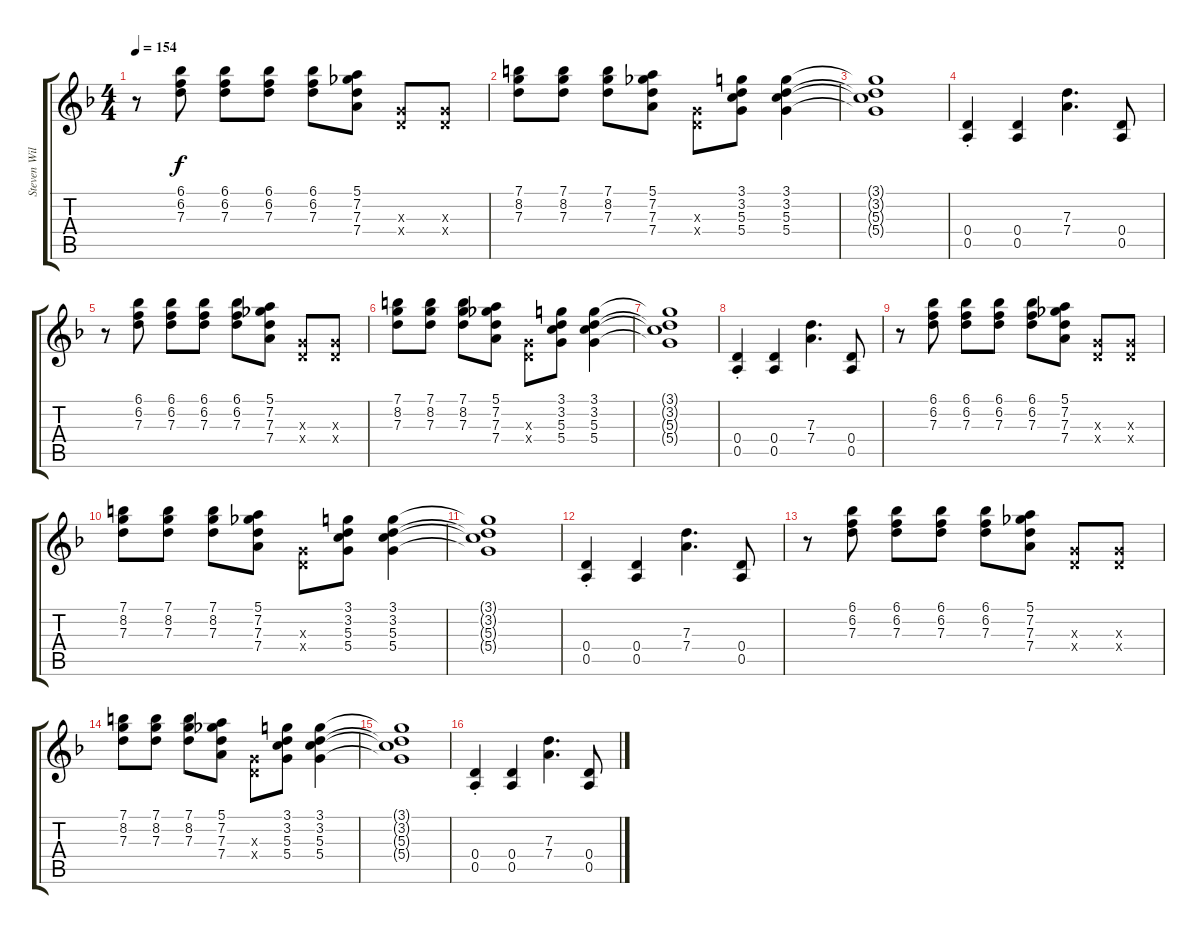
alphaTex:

\track ("Steven Wilson Clean Slide/Rhythm Guitar" "Steven Wil") {instrument electricguitarjazz}
\staff {score tabs}
\tuning (E4 B3 G3 D3 A2 E2) {hide}
\ts (4 4)
\tempo 154
\clef g2
\ks dminor
r.8{dy f} (6.1 6.2 7.3).8 (6.1 6.2 7.3).8 (6.1 6.2 7.3).8 (6.1 6.2 7.3).8 (5.1 7.2 7.3 7.4).8 (0.3{x} 0.4{x}).8 (0.3{x} 0.4{x}).8 |
(7.1 8.2 7.3).8 (7.1 8.2 7.3).8 (7.1 8.2 7.3).8 (5.1 7.2 7.3 7.4).8 (0.3{x} 0.4{x}).8 (3.1 3.2 5.3 5.4).8 (3.1 3.2 5.3 5.4).4 |
(3.1{t} 3.2{t} 5.3{t} 5.4{t}).1 |
(0.4{st} 0.5{st}).4 (0.4 0.5).4 (7.3 7.4).4{d} (0.4 0.5).8 |
r.8 (6.1 6.2 7.3).8 (6.1 6.2 7.3).8 (6.1 6.2 7.3).8 (6.1 6.2 7.3).8 (5.1 7.2 7.3 7.4).8 (0.3{x} 0.4{x}).8 (0.3{x} 0.4{x}).8 |
(7.1 8.2 7.3).8 (7.1 8.2 7.3).8 (7.1 8.2 7.3).8 (5.1 7.2 7.3 7.4).8 (0.3{x} 0.4{x}).8 (3.1 3.2 5.3 5.4).8 (3.1 3.2 5.3 5.4).4 |
(3.1{t} 3.2{t} 5.3{t} 5.4{t}).1 |
(0.4{st} 0.5{st}).4 (0.4 0.5).4 (7.3 7.4).4{d} (0.4 0.5).8 |
r.8 (6.1 6.2 7.3).8 (6.1 6.2 7.3).8 (6.1 6.2 7.3).8 (6.1 6.2 7.3).8 (5.1 7.2 7.3 7.4).8 (0.3{x} 0.4{x}).8 (0.3{x} 0.4{x}).8 |
(7.1 8.2 7.3).8 (7.1 8.2 7.3).8 (7.1 8.2 7.3).8 (5.1 7.2 7.3 7.4).8 (0.3{x} 0.4{x}).8 (3.1 3.2 5.3 5.4).8 (3.1 3.2 5.3 5.4).4 |
(3.1{t} 3.2{t} 5.3{t} 5.4{t}).1 |
(0.4{st} 0.5{st}).4 (0.4 0.5).4 (7.3 7.4).4{d} (0.4 0.5).8 |
r.8 (6.1 6.2 7.3).8 (6.1 6.2 7.3).8 (6.1 6.2 7.3).8 (6.1 6.2 7.3).8 (5.1 7.2 7.3 7.4).8 (0.3{x} 0.4{x}).8 (0.3{x} 0.4{x}).8 |
(7.1 8.2 7.3).8 (7.1 8.2 7.3).8 (7.1 8.2 7.3).8 (5.1 7.2 7.3 7.4).8 (0.3{x} 0.4{x}).8 (3.1 3.2 5.3 5.4).8 (3.1 3.2 5.3 5.4).4 |
(3.1{t} 3.2{t} 5.3{t} 5.4{t}).1 |
(0.4{st} 0.5{st}).4 (0.4 0.5).4 (7.3 7.4).4{d} (0.4 0.5).8
